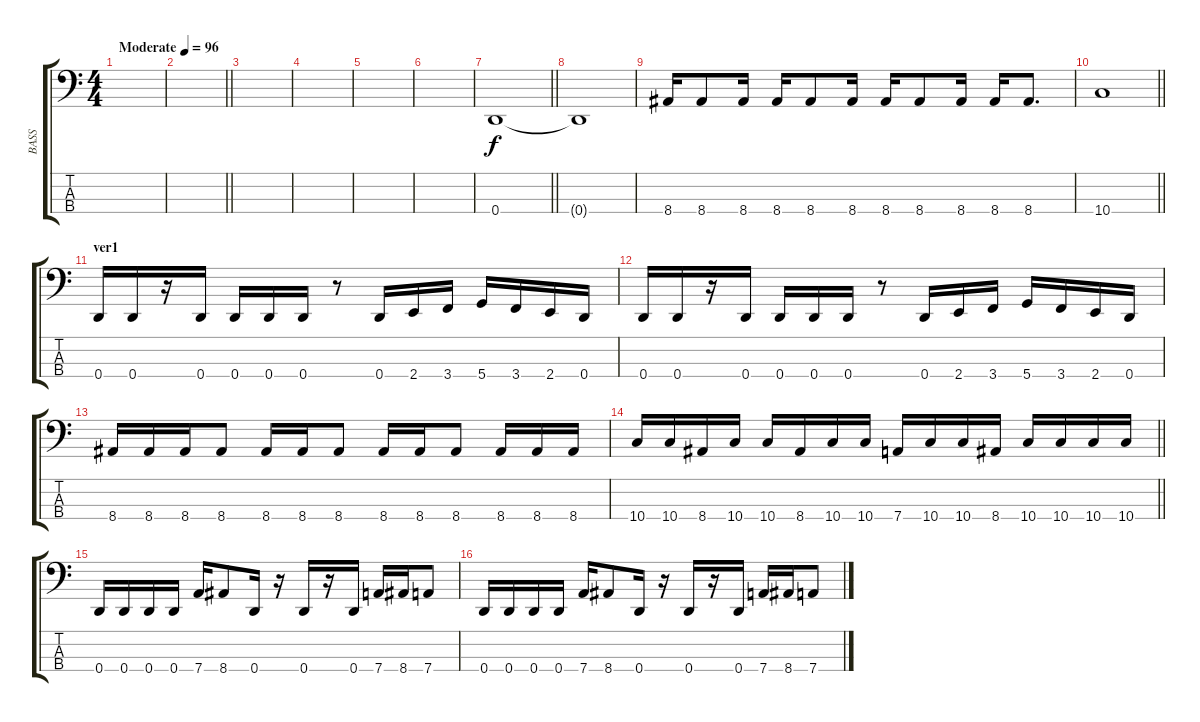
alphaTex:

\track ("BASS" "BASS") {instrument electricbassfinger}
\staff {score tabs}
\tuning (G2 D2 A1 D1) {hide}
\ts (4 4)
\tempo (96 "Moderate")
\clef f4
\ks c
|
\barLineRight lightlight
|
|
|
|
|
\barLineRight lightlight
0.4.1 |
0.4{t}.1 |
8.4.16 8.4.8 8.4.16 8.4.16 8.4.8 8.4.16 8.4.16 8.4.8 8.4.16 8.4.16 8.4.8{d} |
\barLineRight lightlight
10.4.1 |
\section ("" "ver1")
0.4.16 0.4.16 r.16 0.4.16 0.4.16 0.4.16 0.4.16 r.8 0.4.16 2.4.16 3.4.16 5.4.16 3.4.16 2.4.16 0.4.16 |
0.4.16 0.4.16 r.16 0.4.16 0.4.16 0.4.16 0.4.16 r.8 0.4.16 2.4.16 3.4.16 5.4.16 3.4.16 2.4.16 0.4.16 |
8.4.16 8.4.16 8.4.16 8.4.8 8.4.16 8.4.16 8.4.8 8.4.16 8.4.16 8.4.8 8.4.16 8.4.16 8.4.16 |
\barLineRight lightlight
10.4.16 10.4.16 8.4.16 10.4.16 10.4.16 8.4.16 10.4.16 10.4.16 7.4.16 10.4.16 10.4.16 8.4.16 10.4.16 10.4.16 10.4.16 10.4.16 |
0.4.16 0.4.16 0.4.16 0.4.16 7.4.16 8.4.8 0.4.16 r.16 0.4.16 r.16 0.4.16 7.4.16 8.4.16 7.4.8 |
0.4.16 0.4.16 0.4.16 0.4.16 7.4.16 8.4.8 0.4.16 r.16 0.4.16 r.16 0.4.16 7.4.16 8.4.16 7.4.8
